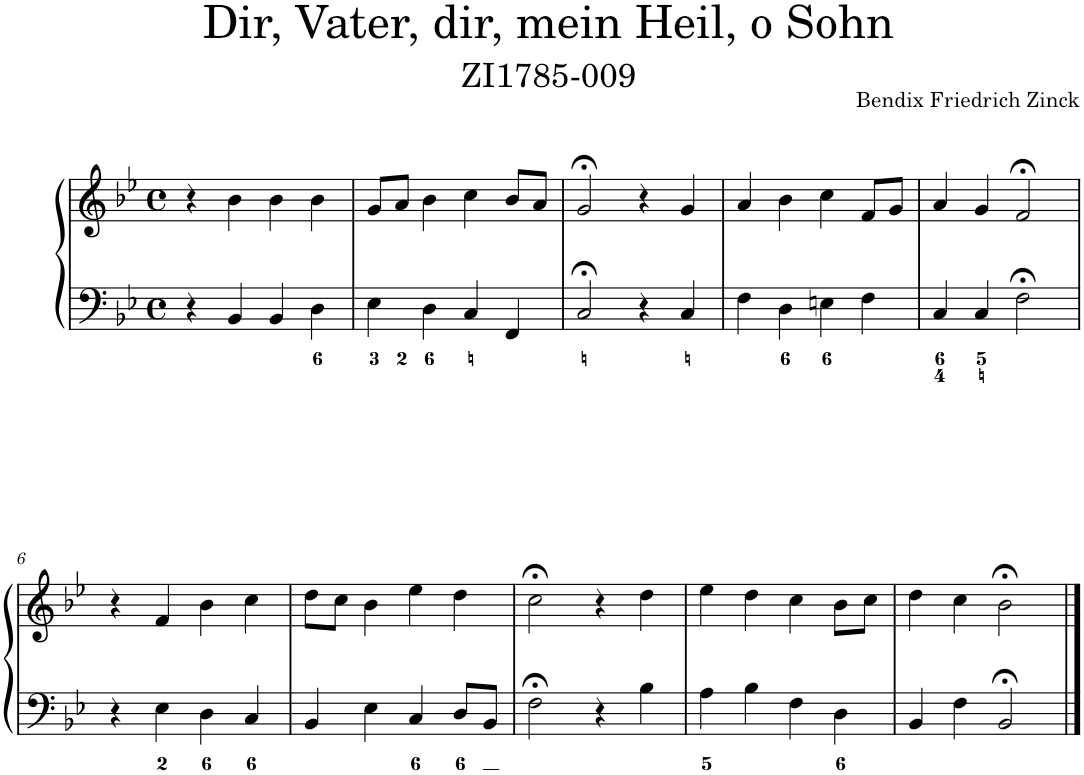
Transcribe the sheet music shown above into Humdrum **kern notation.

**kern	**kern
*part1	*part1
*staff2	*staff1
*I"Piano	*
*I'Pno.	*
*clefF4	*clefG2
*k[b-e-]	*k[b-e-]
*M4/4	*M4/4
*met(c)	*met(c)
=1	=1
4r	4r
4BB-/	4b-\
4BB-/	4b-\
4D\	4b-\
=2	=2
4E-\	8g/L
.	8a/J
4D\	4b-\
4C/	4cc\
4FF/	8b-/L
.	8a/J
=3	=3
2C;</	2g;</
4r	4r
4C/	4g/
=4	=4
4F\	4a/
4D\	4b-\
4En\	4cc\
4F\	8f/L
.	8g/J
=5	=5
4C/	4a/
4C/	4g/
2F;<\	2f;</
!!LO:LB:g=z
=6	=6
4r	4r
4E-\	4f/
4D\	4b-\
4C/	4cc\
=7	=7
4BB-/	8dd\L
.	8cc\J
4E-\	4b-\
4C/	4ee-\
8D/L	4dd\
8BB-/J	.
=8	=8
2F;<\	2cc;<\
4r	4r
4B-\	4dd\
=9	=9
4A\	4ee-\
4B-\	4dd\
4F\	4cc\
4D\	8b-\L
.	8cc\J
=10	=10
4BB-/	4dd\
4F\	4cc\
2BB-;</	2b-;<\
==	==
*-	*-
